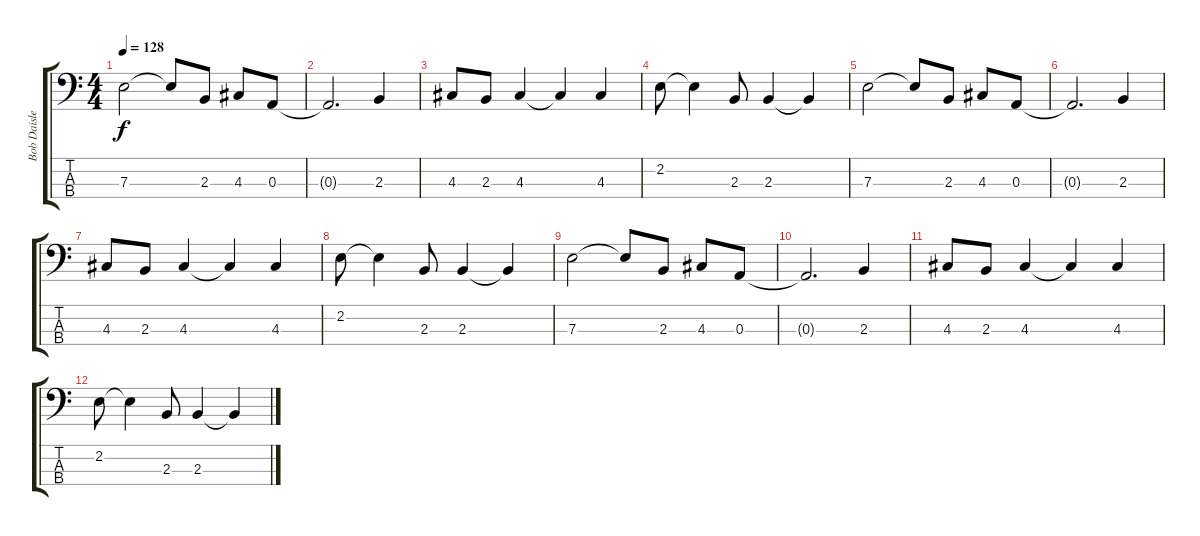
\track ("Bob Daisley (Bass)" "Bob Daisle") {instrument electricbassfinger}
\staff {score tabs}
\tuning (G2 D2 A1 E1) {hide}
\ts (4 4)
\tempo 128
\clef f4
\ks c
7.3.2{dy f} 7.3{t}.8 2.3.8 4.3.8 0.3.8 |
0.3{t}.2{d} 2.3.4 |
4.3.8 2.3.8 4.3.4 4.3{t}.4 4.3.4 |
2.2.8 2.2{t}.4 2.3.8 2.3.4 2.3{t}.4 |
7.3.2 7.3{t}.8 2.3.8 4.3.8 0.3.8 |
0.3{t}.2{d} 2.3.4 |
4.3.8 2.3.8 4.3.4 4.3{t}.4 4.3.4 |
2.2.8 2.2{t}.4 2.3.8 2.3.4 2.3{t}.4 |
7.3.2 7.3{t}.8 2.3.8 4.3.8 0.3.8 |
0.3{t}.2{d} 2.3.4 |
4.3.8 2.3.8 4.3.4 4.3{t}.4 4.3.4 |
2.2.8 2.2{t}.4 2.3.8 2.3.4 2.3{t}.4
